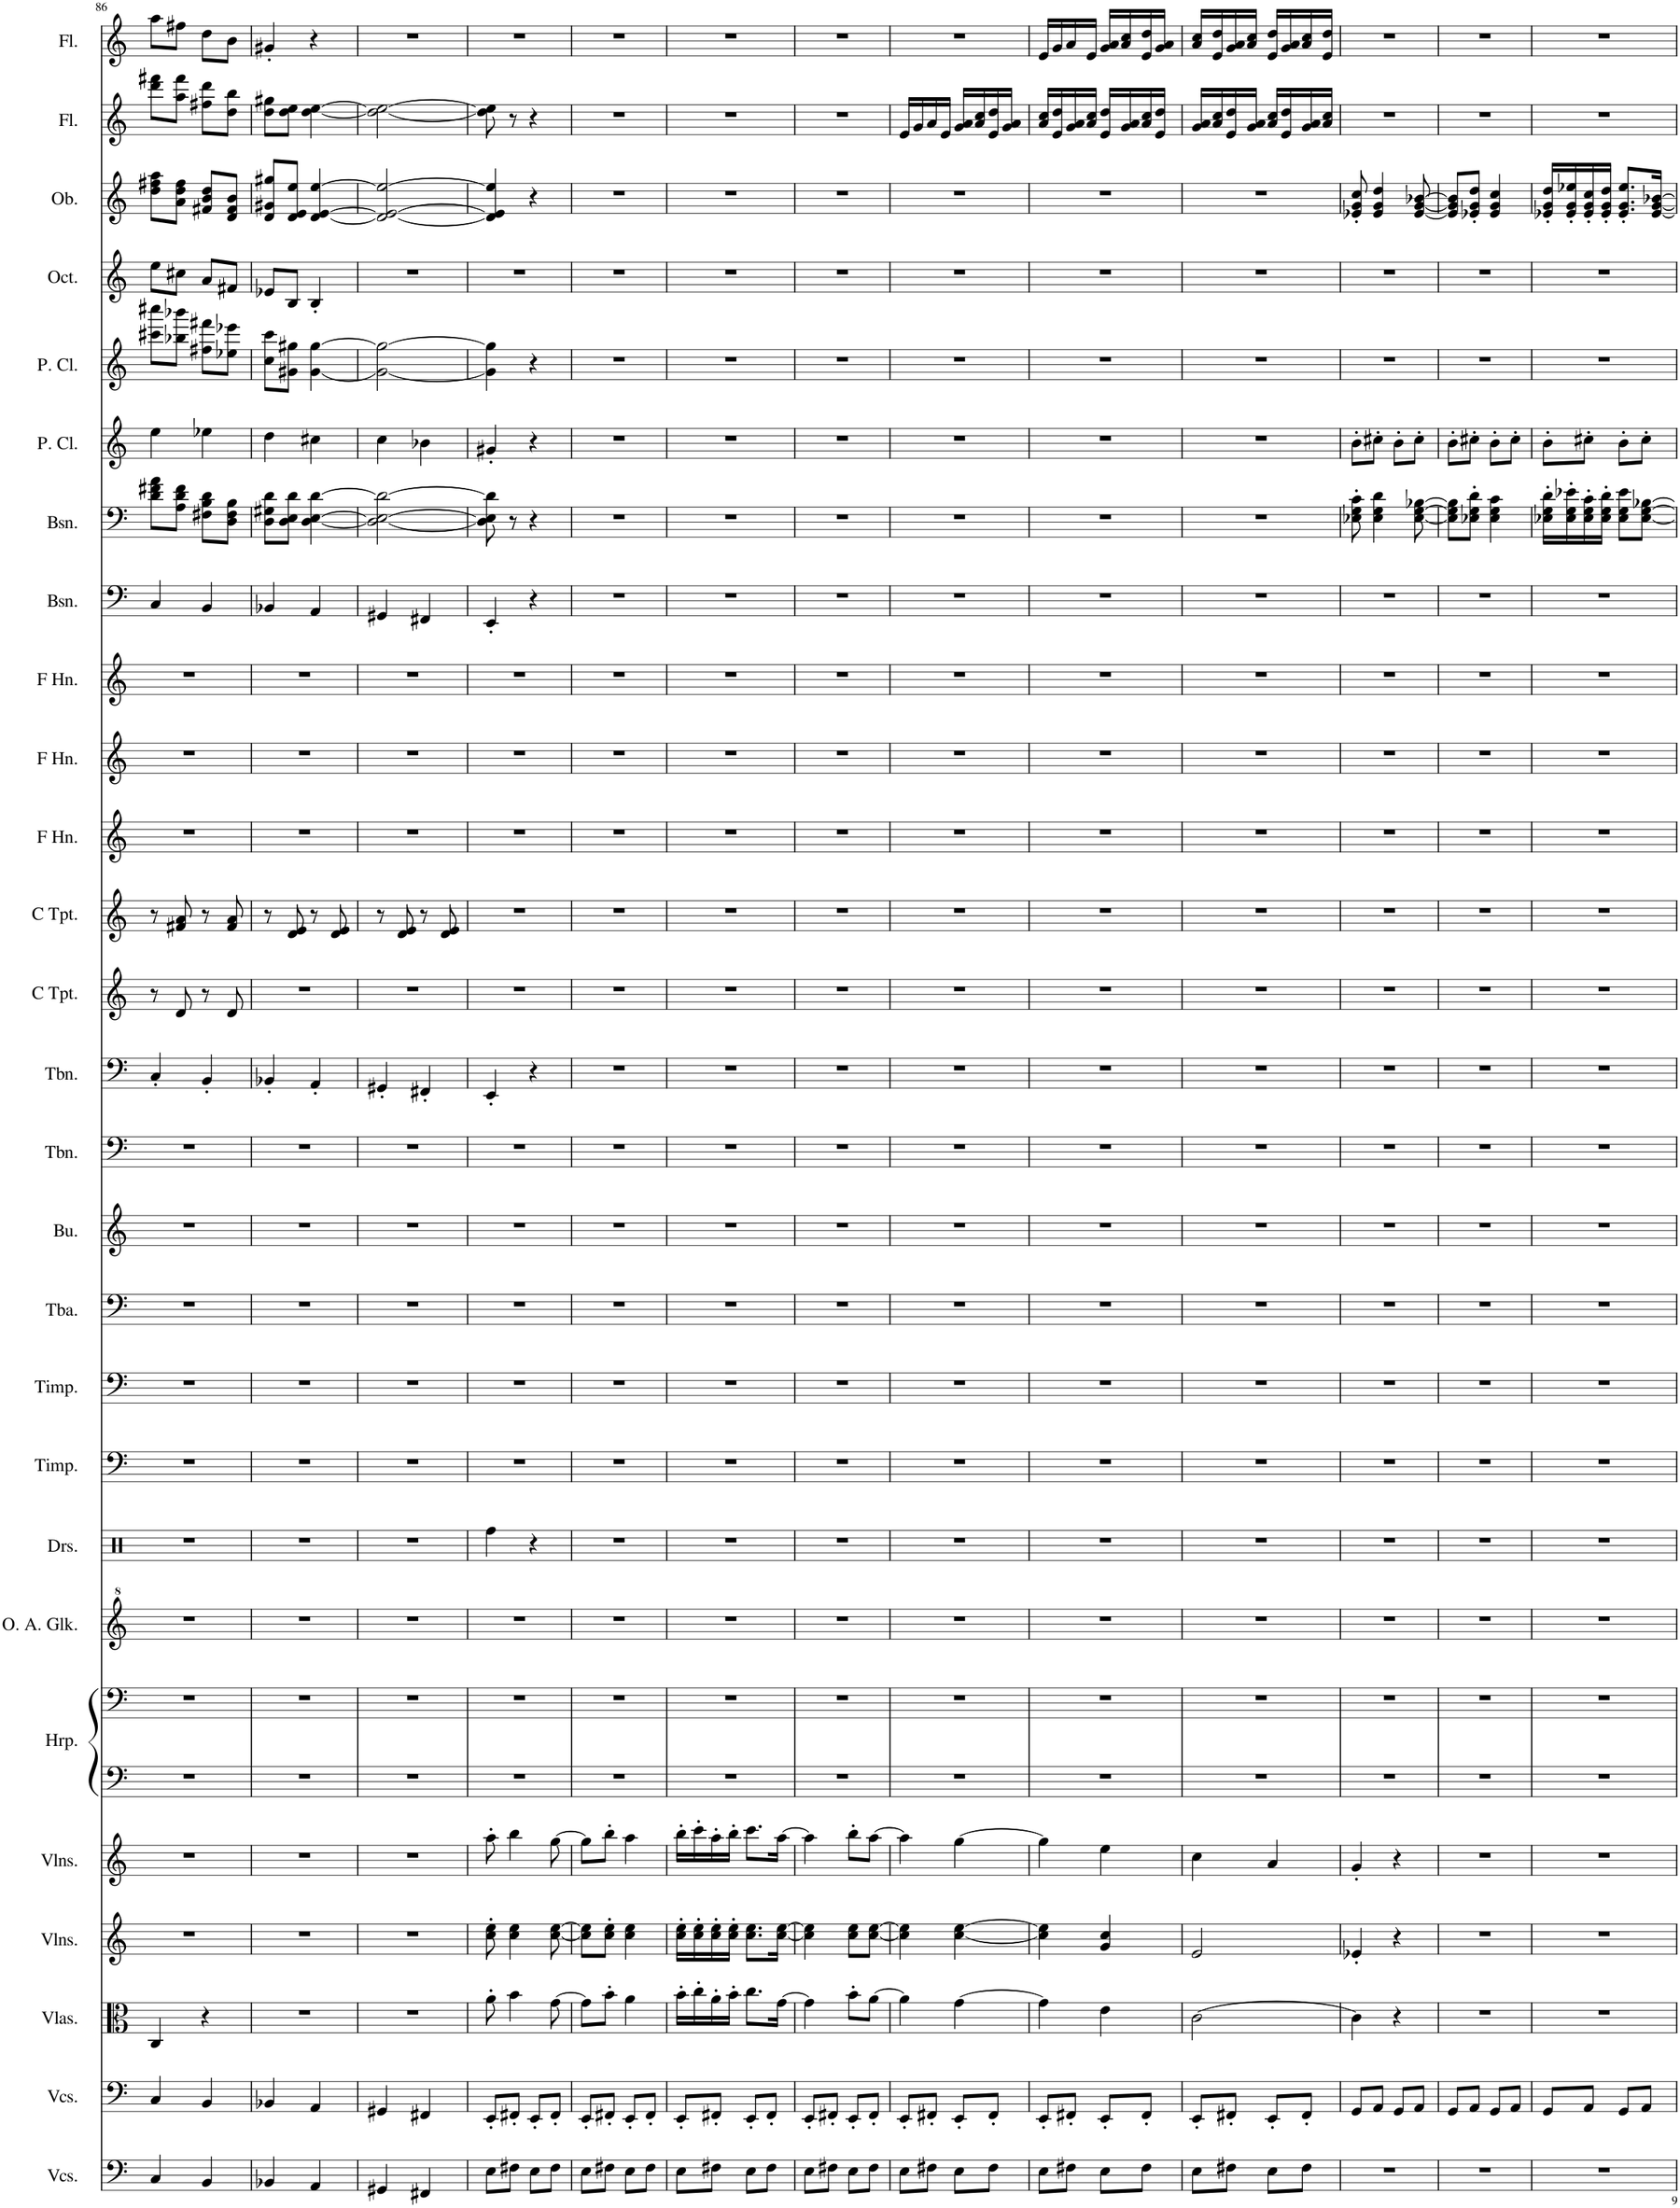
**kern	**kern	**kern	**kern	**kern	**kern	**kern	**kern	**kern	**kern	**kern	**kern	**kern	**kern	**kern	**kern	**kern	**kern	**kern	**kern	**kern	**kern	**kern	**kern	**kern	**kern	**kern	**kern
*part27	*part26	*part25	*part24	*part23	*part22	*part22	*part21	*part20	*part19	*part18	*part17	*part16	*part15	*part14	*part13	*part12	*part11	*part10	*part9	*part8	*part7	*part6	*part5	*part4	*part3	*part2	*part1
*staff28	*staff27	*staff26	*staff25	*staff24	*staff23	*staff22	*staff21	*staff20	*staff19	*staff18	*staff17	*staff16	*staff15	*staff14	*staff13	*staff12	*staff11	*staff10	*staff9	*staff8	*staff7	*staff6	*staff5	*staff4	*staff3	*staff2	*staff1
*I"Violoncellos, Doublebasses	*I"Violoncellos, Cellos	*I"Violas, Violas	*I"Violins, 2nd Violins	*I"Violins, 1st Violins	*I"Harp, Harp 1	*	*I"Orff Alto Glockenspiel, Glockenspiel	*I"Drumset, Percussion (General MIDI Map)	*I"Timpani, Timpani II	*I"Timpani, Timpani I	*I"Tuba, Bass Tuba	*I"Bugle, Tenor Tuba in Bb	*I"Trombone, Bass Trombone	*I"Trombone, Tenor Trombone	*I"C Trumpet, Trumpets III IV	*I"C Trumpet, Trumpets I II	*I"Horn in F, Horns in F  V  VI	*I"Horn in F, Horns in F III IV	*I"Horn in F, Horns in F  I  II	*I"Bassoon, DoubleBassoon	*I"Bassoon, Bassoons	*I"Piccolo Clarinet, BassClarinets in Bb	*I"Piccolo Clarinet, Clarinets in Bb	*I"Octavin, English Horn	*I"Oboe, Oboe	*I"Flute, Flutes	*I"Flute, Piccolos
*I'Vcs.	*I'Vcs.	*I'Vlas.	*I'Vlns.	*I'Vlns.	*I'Hrp.	*	*I'O. A. Glk.	*I'Drs.	*I'Timp.	*I'Timp.	*I'Tba.	*I'Bu.	*I'Tbn.	*I'Tbn.	*I'C Tpt.	*I'C Tpt.	*I'F Hn.	*I'F Hn.	*I'F Hn.	*I'Bsn.	*I'Bsn.	*I'P. Cl.	*I'P. Cl.	*I'Oct.	*I'Ob.	*I'Fl.	*I'Fl.
!!LO:PB:g=z
*clefF4	*clefF4	*clefC3	*clefG2	*clefG2	*clefF4	*clefF4	*clefG^2	*clefX	*clefF4	*clefF4	*clefF4	*clefG2	*clefF4	*clefF4	*clefG2	*clefG2	*clefG2	*clefG2	*clefG2	*clefF4	*clefF4	*clefG2	*clefG2	*clefG2	*clefG2	*clefG2	*clefG2
*	*	*	*	*	*	*	*	*	*	*	*	*	*	*	*	*	*Trd4c7	*Trd4c7	*Trd4c7	*	*	*Trd-5c-8	*Trd-5c-8	*Trd4c7	*	*	*
*k[]	*k[]	*k[]	*k[]	*k[]	*k[]	*k[]	*k[]	*k[]	*k[]	*k[]	*k[]	*k[]	*k[]	*k[]	*k[]	*k[]	*k[]	*k[]	*k[]	*k[]	*k[]	*k[]	*k[]	*k[]	*k[]	*k[]	*k[]
*M2/4	*M2/4	*M2/4	*M2/4	*M2/4	*M2/4	*M2/4	*M2/4	*M2/4	*M2/4	*M2/4	*M2/4	*M2/4	*M2/4	*M2/4	*M2/4	*M2/4	*M2/4	*M2/4	*M2/4	*M2/4	*M2/4	*M2/4	*M2/4	*M2/4	*M2/4	*M2/4	*M2/4
=86	=86	=86	=86	=86	=86	=86	=86	=86	=86	=86	=86	=86	=86	=86	=86	=86	=86	=86	=86	=86	=86	=86	=86	=86	=86	=86	=86
4C/	4C/	4C/	2r	2r	2r	2r	2r	2r	2r	2r	2r	2r	2r	4C'/	8r	8r	2r	2r	2r	4C/	8d\ 8f#X\ 8a\L	4ee\	8ccc#X\ 8cccc#X\L	8ee\L	8dd\ 8ff#X\ 8aa\L	8ddd\ 8fff#X\L	8aa\L
.	.	.	.	.	.	.	.	.	.	.	.	.	.	.	8d/	8f#X/ 8a/	.	.	.	.	8A\ 8d\ 8f#\J	.	8bb-X\ 8bbb-X\J	8cc#X\J	8a\ 8dd\ 8ff#\J	8aa\ 8fff#\J	8ff#X\J
4BB/	4BB/	4r	.	.	.	.	.	.	.	.	.	.	.	4BB'/	8r	8r	.	.	.	4BB/	8F#X\ 8B\ 8d\L	4ee-X\	8ff#X\ 8fff#X\L	8a/L	8f#X/ 8b/ 8dd/L	8ff#X\ 8ddd\L	8dd\L
.	.	.	.	.	.	.	.	.	.	.	.	.	.	.	8d/	8f#/ 8a/	.	.	.	.	8D\ 8F#\ 8B\J	.	8ee-X\ 8eee-X\J	8f#X/J	8d/ 8f#/ 8b/J	8dd\ 8bb\J	8b\J
=87	=87	=87	=87	=87	=87	=87	=87	=87	=87	=87	=87	=87	=87	=87	=87	=87	=87	=87	=87	=87	=87	=87	=87	=87	=87	=87	=87
4BB-X/	4BB-X/	2r	2r	2r	2r	2r	2r	2r	2r	2r	2r	2r	2r	4BB-X'/	2r	8r	2r	2r	2r	4BB-X/	8D\ 8G#X\ 8d\L	4dd\	8cc\ 8ccc\L	8e-X/L	8d/ 8g#X/ 8gg#X/L	8dd\ 8gg#X\L	4g#X'/
.	.	.	.	.	.	.	.	.	.	.	.	.	.	.	.	8d/ 8e/	.	.	.	.	8D\ 8E\ 8d\J	.	8g#X\ 8gg#X\J	8B/J	8d/ 8e/ 8ee/J	8dd\ 8ee\J	.
4AA/	4AA/	.	.	.	.	.	.	.	.	.	.	.	.	4AA'/	.	8r	.	.	.	4AA/	[4D\ [4E\ [4d\	4cc#X\	[4g#\ [4gg#\	4B'/	[4d/ [4e/ [4ee/	[4dd\ [4ee\	4r
.	.	.	.	.	.	.	.	.	.	.	.	.	.	.	.	8d/ 8e/	.	.	.	.	.	.	.	.	.	.	.
=88	=88	=88	=88	=88	=88	=88	=88	=88	=88	=88	=88	=88	=88	=88	=88	=88	=88	=88	=88	=88	=88	=88	=88	=88	=88	=88	=88
4GG#X/	4GG#X/	2r	2r	2r	2r	2r	2r	2r	2r	2r	2r	2r	2r	4GG#X'/	2r	8r	2r	2r	2r	4GG#X/	2D\_ 2E\_ 2d\_	4cc\	2g#\_ 2gg#\_	2r	2d/_ 2e/_ 2ee/_	2dd\_ 2ee\_	2r
.	.	.	.	.	.	.	.	.	.	.	.	.	.	.	.	8d/ 8e/	.	.	.	.	.	.	.	.	.	.	.
4FF#X/	4FF#X/	.	.	.	.	.	.	.	.	.	.	.	.	4FF#X'/	.	8r	.	.	.	4FF#X/	.	4b-X\	.	.	.	.	.
.	.	.	.	.	.	.	.	.	.	.	.	.	.	.	.	8d/ 8e/	.	.	.	.	.	.	.	.	.	.	.
=89	=89	=89	=89	=89	=89	=89	=89	=89	=89	=89	=89	=89	=89	=89	=89	=89	=89	=89	=89	=89	=89	=89	=89	=89	=89	=89	=89
8E\L	8EE'/L	8a'\	8cc\' 8ee\'	8aa'\	2r	2r	2r	4Rff\	2r	2r	2r	2r	2r	4EE'/	2r	2r	2r	2r	2r	4EE'/	8D\] 8E\] 8d\]	4g#X'/	4g#\] 4gg#\]	2r	4d/] 4e/] 4ee/]	8dd\] 8ee\]	2r
8F#X\J	8FF#X'/J	4b\	4cc\ 4ee\	4bb\	.	.	.	.	.	.	.	.	.	.	.	.	.	.	.	.	8r	.	.	.	.	8r	.
8E\L	8EE'/L	.	.	.	.	.	.	4r	.	.	.	.	.	4r	.	.	.	.	.	4r	4r	4r	4r	.	4r	4r	.
8F#\J	8FF#'/J	[8g\	[8cc\ [8ee\	[8gg\	.	.	.	.	.	.	.	.	.	.	.	.	.	.	.	.	.	.	.	.	.	.	.
=90	=90	=90	=90	=90	=90	=90	=90	=90	=90	=90	=90	=90	=90	=90	=90	=90	=90	=90	=90	=90	=90	=90	=90	=90	=90	=90	=90
8E\L	8EE'/L	8g\L]	8cc\] 8ee\]L	8gg\L]	2r	2r	2r	2r	2r	2r	2r	2r	2r	2r	2r	2r	2r	2r	2r	2r	2r	2r	2r	2r	2r	2r	2r
8F#X\J	8FF#X'/J	8b'\J	8cc\' 8ee\'J	8bb'\J	.	.	.	.	.	.	.	.	.	.	.	.	.	.	.	.	.	.	.	.	.	.	.
8E\L	8EE'/L	4a\	4cc\ 4ee\	4aa\	.	.	.	.	.	.	.	.	.	.	.	.	.	.	.	.	.	.	.	.	.	.	.
8F#\J	8FF#'/J	.	.	.	.	.	.	.	.	.	.	.	.	.	.	.	.	.	.	.	.	.	.	.	.	.	.
=91	=91	=91	=91	=91	=91	=91	=91	=91	=91	=91	=91	=91	=91	=91	=91	=91	=91	=91	=91	=91	=91	=91	=91	=91	=91	=91	=91
8E\L	8EE'/L	16b'\LL	16cc\' 16ee\'LL	16bb'\LL	2r	2r	2r	2r	2r	2r	2r	2r	2r	2r	2r	2r	2r	2r	2r	2r	2r	2r	2r	2r	2r	2r	2r
.	.	16cc'\	16cc\' 16ee\'	16ccc'\	.	.	.	.	.	.	.	.	.	.	.	.	.	.	.	.	.	.	.	.	.	.	.
8F#X\J	8FF#X'/J	16a'\	16cc\' 16ee\'	16aa'\	.	.	.	.	.	.	.	.	.	.	.	.	.	.	.	.	.	.	.	.	.	.	.
.	.	16b'\JJ	16cc\' 16ee\'JJ	16bb'\JJ	.	.	.	.	.	.	.	.	.	.	.	.	.	.	.	.	.	.	.	.	.	.	.
8E\L	8EE'/L	8.cc\L	8.cc\ 8.ee\L	8.ccc\L	.	.	.	.	.	.	.	.	.	.	.	.	.	.	.	.	.	.	.	.	.	.	.
8F#\J	8FF#'/J	.	.	.	.	.	.	.	.	.	.	.	.	.	.	.	.	.	.	.	.	.	.	.	.	.	.
.	.	[16g\Jk	[16cc\ [16ee\Jk	[16aa\Jk	.	.	.	.	.	.	.	.	.	.	.	.	.	.	.	.	.	.	.	.	.	.	.
=92	=92	=92	=92	=92	=92	=92	=92	=92	=92	=92	=92	=92	=92	=92	=92	=92	=92	=92	=92	=92	=92	=92	=92	=92	=92	=92	=92
8E\L	8EE'/L	4g\]	4cc\] 4ee\]	4aa\]	2r	2r	2r	2r	2r	2r	2r	2r	2r	2r	2r	2r	2r	2r	2r	2r	2r	2r	2r	2r	2r	2r	2r
8F#X\J	8FF#X'/J	.	.	.	.	.	.	.	.	.	.	.	.	.	.	.	.	.	.	.	.	.	.	.	.	.	.
8E\L	8EE'/L	8b'\L	8cc\ 8ee\L	8bb'\L	.	.	.	.	.	.	.	.	.	.	.	.	.	.	.	.	.	.	.	.	.	.	.
8F#\J	8FF#'/J	[8a\J	[8cc\ [8ee\J	[8aa\J	.	.	.	.	.	.	.	.	.	.	.	.	.	.	.	.	.	.	.	.	.	.	.
=93	=93	=93	=93	=93	=93	=93	=93	=93	=93	=93	=93	=93	=93	=93	=93	=93	=93	=93	=93	=93	=93	=93	=93	=93	=93	=93	=93
8E\L	8EE'/L	4a\]	4cc\] 4ee\]	4aa\]	2r	2r	2r	2r	2r	2r	2r	2r	2r	2r	2r	2r	2r	2r	2r	2r	2r	2r	2r	2r	2r	16e/LL	2r
.	.	.	.	.	.	.	.	.	.	.	.	.	.	.	.	.	.	.	.	.	.	.	.	.	.	16g/	.
8F#X\J	8FF#X'/J	.	.	.	.	.	.	.	.	.	.	.	.	.	.	.	.	.	.	.	.	.	.	.	.	16a/	.
.	.	.	.	.	.	.	.	.	.	.	.	.	.	.	.	.	.	.	.	.	.	.	.	.	.	16e/JJ	.
8E\L	8EE'/L	[4g\	[4cc\ [4ee\	[4gg\	.	.	.	.	.	.	.	.	.	.	.	.	.	.	.	.	.	.	.	.	.	16g/ 16a/LL	.
.	.	.	.	.	.	.	.	.	.	.	.	.	.	.	.	.	.	.	.	.	.	.	.	.	.	16a/ 16cc/	.
8F#\J	8FF#'/J	.	.	.	.	.	.	.	.	.	.	.	.	.	.	.	.	.	.	.	.	.	.	.	.	16e/ 16dd/	.
.	.	.	.	.	.	.	.	.	.	.	.	.	.	.	.	.	.	.	.	.	.	.	.	.	.	16g/ 16a/JJ	.
=94	=94	=94	=94	=94	=94	=94	=94	=94	=94	=94	=94	=94	=94	=94	=94	=94	=94	=94	=94	=94	=94	=94	=94	=94	=94	=94	=94
8E\L	8EE'/L	4g\]	4cc\] 4ee\]	4gg\]	2r	2r	2r	2r	2r	2r	2r	2r	2r	2r	2r	2r	2r	2r	2r	2r	2r	2r	2r	2r	2r	16a/ 16cc/LL	16e/LL
.	.	.	.	.	.	.	.	.	.	.	.	.	.	.	.	.	.	.	.	.	.	.	.	.	.	16e/ 16dd/	16g/
8F#X\J	8FF#X'/J	.	.	.	.	.	.	.	.	.	.	.	.	.	.	.	.	.	.	.	.	.	.	.	.	16g/ 16a/	16a/
.	.	.	.	.	.	.	.	.	.	.	.	.	.	.	.	.	.	.	.	.	.	.	.	.	.	16a/ 16cc/JJ	16e/JJ
8E\L	8EE'/L	4e\	4g/ 4cc/	4ee\	.	.	.	.	.	.	.	.	.	.	.	.	.	.	.	.	.	.	.	.	.	16e/ 16dd/LL	16g/ 16a/LL
.	.	.	.	.	.	.	.	.	.	.	.	.	.	.	.	.	.	.	.	.	.	.	.	.	.	16g/ 16a/	16a/ 16cc/
8F#\J	8FF#'/J	.	.	.	.	.	.	.	.	.	.	.	.	.	.	.	.	.	.	.	.	.	.	.	.	16a/ 16cc/	16e/ 16dd/
.	.	.	.	.	.	.	.	.	.	.	.	.	.	.	.	.	.	.	.	.	.	.	.	.	.	16e/ 16dd/JJ	16g/ 16a/JJ
=95	=95	=95	=95	=95	=95	=95	=95	=95	=95	=95	=95	=95	=95	=95	=95	=95	=95	=95	=95	=95	=95	=95	=95	=95	=95	=95	=95
8E\L	8EE'/L	[2c\	2e/	4cc\	2r	2r	2r	2r	2r	2r	2r	2r	2r	2r	2r	2r	2r	2r	2r	2r	2r	2r	2r	2r	2r	16g/ 16a/LL	16a/ 16cc/LL
.	.	.	.	.	.	.	.	.	.	.	.	.	.	.	.	.	.	.	.	.	.	.	.	.	.	16a/ 16cc/	16e/ 16dd/
8F#X\J	8FF#X'/J	.	.	.	.	.	.	.	.	.	.	.	.	.	.	.	.	.	.	.	.	.	.	.	.	16e/ 16dd/	16g/ 16a/
.	.	.	.	.	.	.	.	.	.	.	.	.	.	.	.	.	.	.	.	.	.	.	.	.	.	16g/ 16a/JJ	16a/ 16cc/JJ
8E\L	8EE'/L	.	.	4a/	.	.	.	.	.	.	.	.	.	.	.	.	.	.	.	.	.	.	.	.	.	16a/ 16cc/LL	16e/ 16dd/LL
.	.	.	.	.	.	.	.	.	.	.	.	.	.	.	.	.	.	.	.	.	.	.	.	.	.	16e/ 16dd/	16g/ 16a/
8F#\J	8FF#'/J	.	.	.	.	.	.	.	.	.	.	.	.	.	.	.	.	.	.	.	.	.	.	.	.	16g/ 16a/	16a/ 16cc/
.	.	.	.	.	.	.	.	.	.	.	.	.	.	.	.	.	.	.	.	.	.	.	.	.	.	16a/ 16cc/JJ	16e/ 16dd/JJ
=96	=96	=96	=96	=96	=96	=96	=96	=96	=96	=96	=96	=96	=96	=96	=96	=96	=96	=96	=96	=96	=96	=96	=96	=96	=96	=96	=96
2r	8GG/L	4c\]	4e-X'/	4g'/	2r	2r	2r	2r	2r	2r	2r	2r	2r	2r	2r	2r	2r	2r	2r	2r	8E-X\' 8G\' 8c\'	8b'\L	2r	2r	8e-X/' 8g/' 8cc/'	2r	2r
.	8AA/J	.	.	.	.	.	.	.	.	.	.	.	.	.	.	.	.	.	.	.	4E-\ 4G\ 4d\	8cc#X'\J	.	.	4e-/ 4g/ 4dd/	.	.
.	8GG/L	4r	4r	4r	.	.	.	.	.	.	.	.	.	.	.	.	.	.	.	.	.	8b'\L	.	.	.	.	.
.	8AA/J	.	.	.	.	.	.	.	.	.	.	.	.	.	.	.	.	.	.	.	[8E-\ [8G\ [8B-X\	8cc#'\J	.	.	[8e-/ [8g/ [8b-X/	.	.
=97	=97	=97	=97	=97	=97	=97	=97	=97	=97	=97	=97	=97	=97	=97	=97	=97	=97	=97	=97	=97	=97	=97	=97	=97	=97	=97	=97
2r	8GG/L	2r	2r	2r	2r	2r	2r	2r	2r	2r	2r	2r	2r	2r	2r	2r	2r	2r	2r	2r	8E-\] 8G\] 8B-\]L	8b'\L	2r	2r	8e-/] 8g/] 8b-/]L	2r	2r
.	8AA/J	.	.	.	.	.	.	.	.	.	.	.	.	.	.	.	.	.	.	.	8E-X\' 8G\' 8d\'J	8cc#X'\J	.	.	8e-X/' 8g/' 8dd/'J	.	.
.	8GG/L	.	.	.	.	.	.	.	.	.	.	.	.	.	.	.	.	.	.	.	4E-\ 4G\ 4c\	8b'\L	.	.	4e-/ 4g/ 4cc/	.	.
.	8AA/J	.	.	.	.	.	.	.	.	.	.	.	.	.	.	.	.	.	.	.	.	8cc#'\J	.	.	.	.	.
=98	=98	=98	=98	=98	=98	=98	=98	=98	=98	=98	=98	=98	=98	=98	=98	=98	=98	=98	=98	=98	=98	=98	=98	=98	=98	=98	=98
2r	8GG/L	2r	2r	2r	2r	2r	2r	2r	2r	2r	2r	2r	2r	2r	2r	2r	2r	2r	2r	2r	16E-X\' 16G\' 16d\'LL	8b'\L	2r	2r	16e-X/' 16g/' 16dd/'LL	2r	2r
.	.	.	.	.	.	.	.	.	.	.	.	.	.	.	.	.	.	.	.	.	16E-\' 16G\' 16e-X\'	.	.	.	16e-/' 16g/' 16ee-X/'	.	.
.	8AA/J	.	.	.	.	.	.	.	.	.	.	.	.	.	.	.	.	.	.	.	16E-\' 16G\' 16c\'	8cc#X'\J	.	.	16e-/' 16g/' 16cc/'	.	.
.	.	.	.	.	.	.	.	.	.	.	.	.	.	.	.	.	.	.	.	.	16E-\' 16G\' 16d\'JJ	.	.	.	16e-/' 16g/' 16dd/'JJ	.	.
.	8GG/L	.	.	.	.	.	.	.	.	.	.	.	.	.	.	.	.	.	.	.	8E-\ 8G\ 8e-\L	8b'\L	.	.	8.e-/' 8.g/' 8.ee-/'L	.	.
.	8AA/J	.	.	.	.	.	.	.	.	.	.	.	.	.	.	.	.	.	.	.	[8E-\ [8G\ [8B-X\J	8cc#'\J	.	.	.	.	.
.	.	.	.	.	.	.	.	.	.	.	.	.	.	.	.	.	.	.	.	.	.	.	.	.	[16e-/ [16g/ [16b-X/Jk	.	.
=	=	=	=	=	=	=	=	=	=	=	=	=	=	=	=	=	=	=	=	=	=	=	=	=	=	=	=
*-	*-	*-	*-	*-	*-	*-	*-	*-	*-	*-	*-	*-	*-	*-	*-	*-	*-	*-	*-	*-	*-	*-	*-	*-	*-	*-	*-
